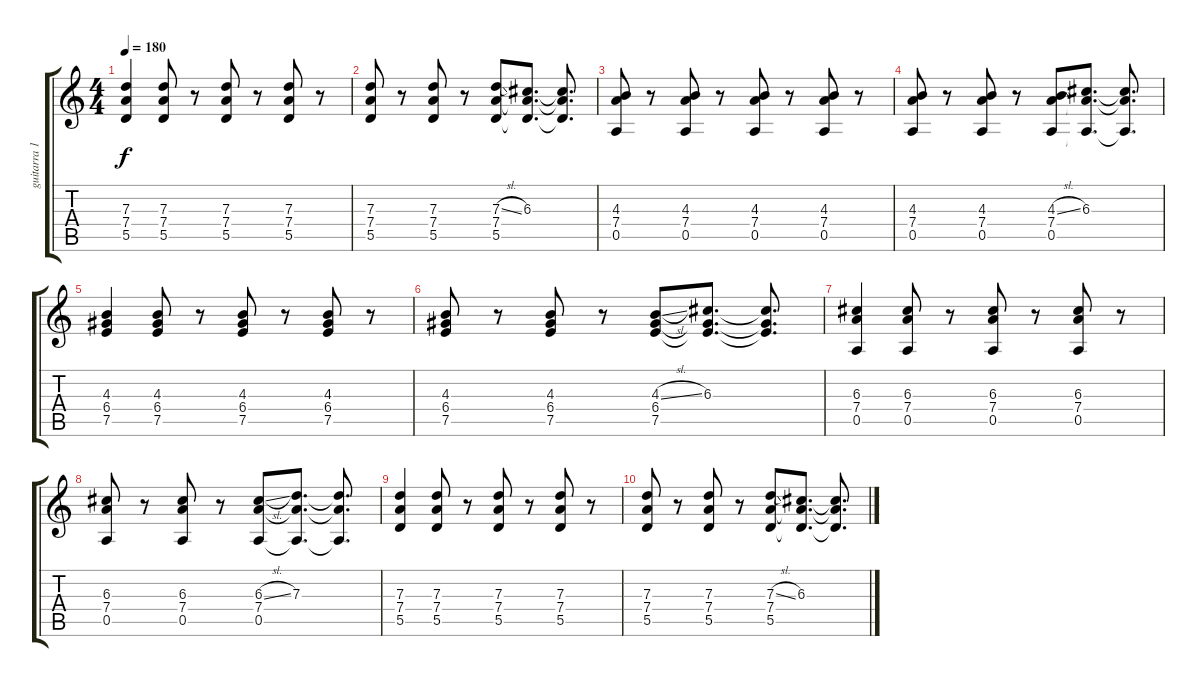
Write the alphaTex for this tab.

\track ("guitarra 1" "guitarra 1") {instrument acousticguitarsteel}
\staff {score tabs}
\tuning (E4 B3 G3 D3 A2 E2) {hide}
\ts (4 4)
\tempo 180
\clef g2
\ks c
(7.3 7.4 5.5).4{dy f instrument overdrivenguitar} (7.3 7.4 5.5).8 r.8 (7.3 7.4 5.5).8 r.8 (7.3 7.4 5.5).8 r.8 |
(7.3 7.4 5.5).8 r.8 (7.3 7.4 5.5).8 r.8 (7.3{sl} 7.4 5.5).8 (6.3 7.4{t} 5.5{t}).8{d} (6.3{t} 7.4{t} 5.5{t}).8{d} |
(4.3 7.4 0.5).8 r.8 (4.3 7.4 0.5).8 r.8 (4.3 7.4 0.5).8 r.8 (4.3 7.4 0.5).8 r.8 |
(4.3 7.4 0.5).8 r.8 (4.3 7.4 0.5).8 r.8 (4.3{sl} 7.4 0.5).8 (6.3 7.4{t} 0.5{t}).8{d} (6.3{t} 7.4{t} 0.5{t}).8{d} |
(4.3 6.4 7.5).4{instrument overdrivenguitar} (4.3 6.4 7.5).8 r.8 (4.3 6.4 7.5).8 r.8 (4.3 6.4 7.5).8 r.8 |
(4.3 6.4 7.5).8 r.8 (4.3 6.4 7.5).8 r.8 (4.3{sl} 6.4 7.5).8 (6.3 6.4{t} 7.5{t}).8{d} (6.3{t} 6.4{t} 7.5{t}).8{d} |
(6.3 7.4 0.5).4{instrument overdrivenguitar} (6.3 7.4 0.5).8 r.8 (6.3 7.4 0.5).8 r.8 (6.3 7.4 0.5).8 r.8 |
(6.3 7.4 0.5).8 r.8 (6.3 7.4 0.5).8 r.8 (6.3{sl} 7.4 0.5).8 (7.3 7.4{t} 0.5{t}).8{d} (7.3{t} 7.4{t} 0.5{t}).8{d} |
(7.3 7.4 5.5).4{instrument overdrivenguitar} (7.3 7.4 5.5).8 r.8 (7.3 7.4 5.5).8 r.8 (7.3 7.4 5.5).8 r.8 |
(7.3 7.4 5.5).8 r.8 (7.3 7.4 5.5).8 r.8 (7.3{sl} 7.4 5.5).8 (6.3 7.4{t} 5.5{t}).8{d} (6.3{t} 7.4{t} 5.5{t}).8{d}
